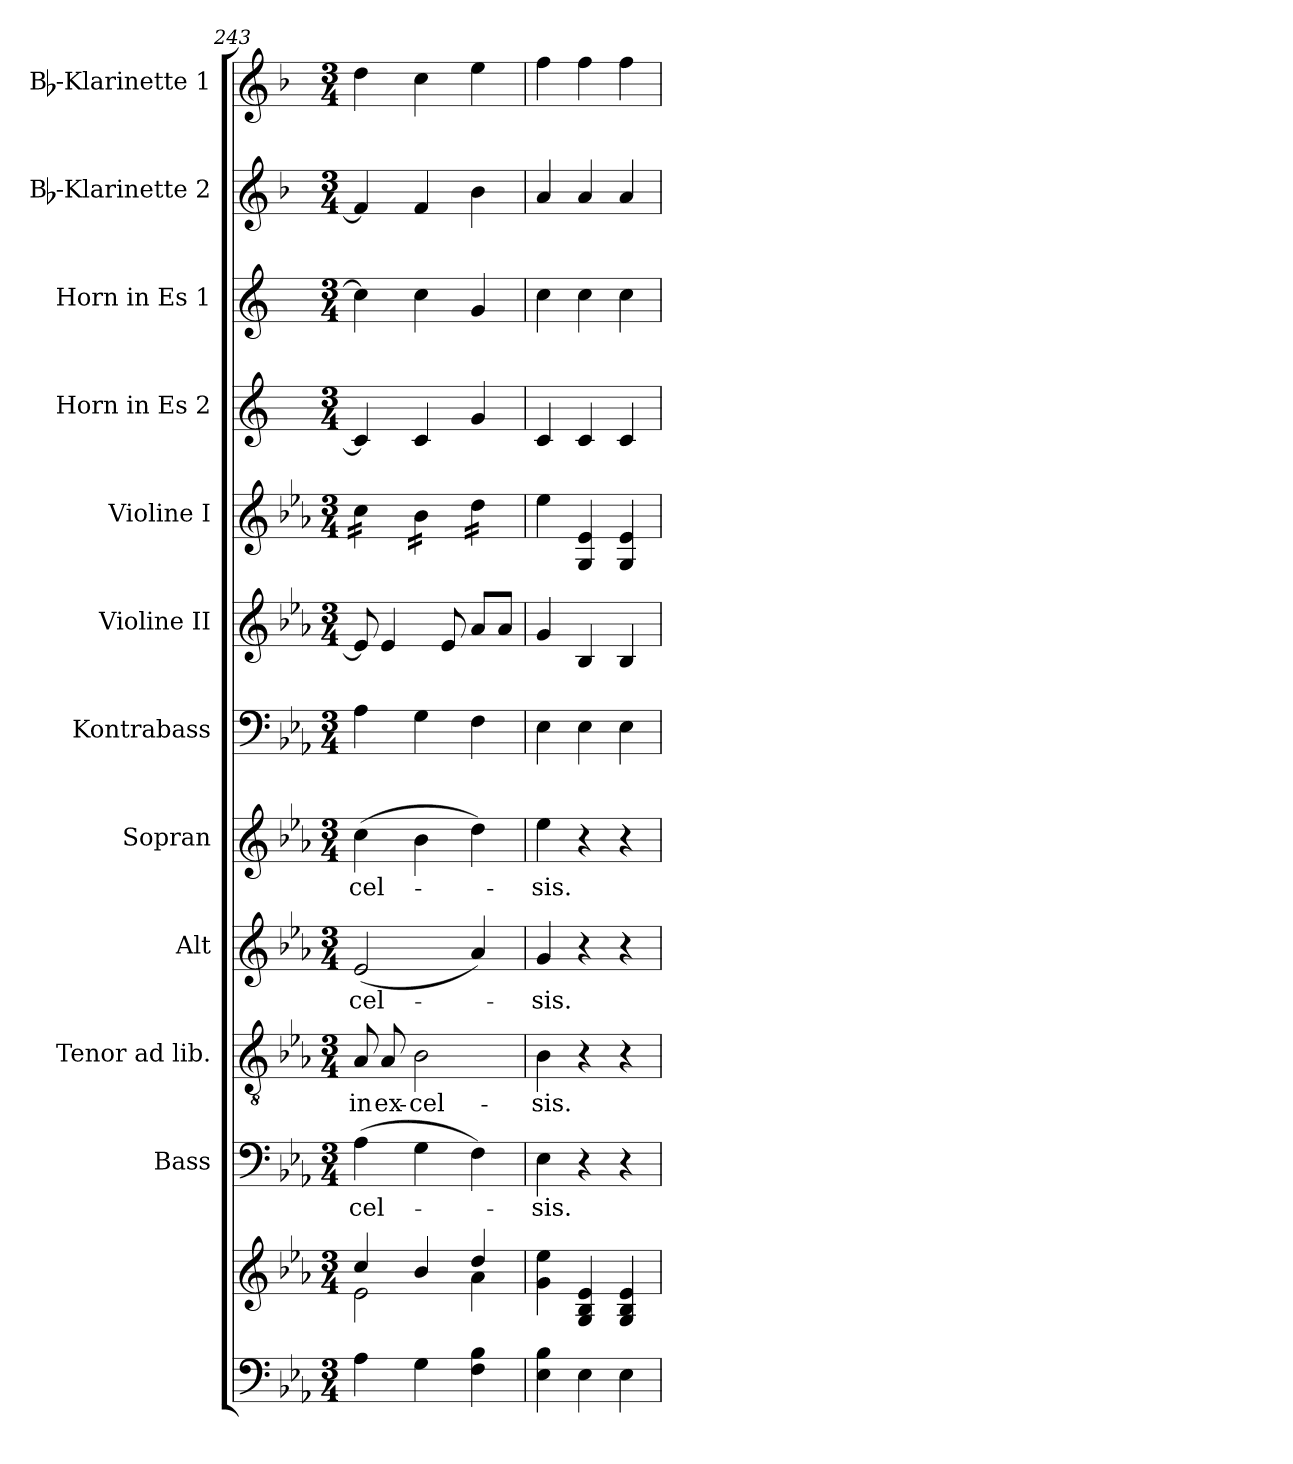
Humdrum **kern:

**kern	**kern	**kern	**text	**kern	**text	**kern	**text	**kern	**text	**kern	**kern	**kern	**kern	**kern	**kern	**kern
*part12	*part12	*part11	*part11	*part10	*part10	*part9	*part9	*part8	*part8	*part7	*part6	*part5	*part4	*part3	*part2	*part1
*staff13	*staff12	*staff11	*staff11	*staff10	*staff10	*staff9	*staff9	*staff8	*staff8	*staff7	*staff6	*staff5	*staff4	*staff3	*staff2	*staff1
*	*	*I"Bass	*	*I"Tenor ad lib.	*	*I"Alt	*	*I"Sopran	*	*I"Kontrabass	*I"Violine II	*I"Violine I	*I"Horn in Es 2	*I"Horn in Es 1	*I"Bb-Klarinette 2	*I"Bb-Klarinette 1
*	*	*I'B.	*	*I'T.	*	*I'A.	*	*I'S.	*	*I'Kb.	*I'Vl. II	*I'Vl. I	*	*	*I'Bb Kl. 2	*I'Bb Kl. 1
*clefF4	*clefG2	*clefF4	*	*clefGv2	*	*clefG2	*	*clefG2	*	*clefF4	*clefG2	*clefG2	*clefG2	*clefG2	*clefG2	*clefG2
*	*	*	*	*	*	*	*	*	*	*ITrd7c12	*	*	*ITrd5c9	*ITrd5c9	*ITrd1c2	*ITrd1c2
*k[b-e-a-]	*k[b-e-a-]	*k[b-e-a-]	*	*k[b-e-a-]	*	*k[b-e-a-]	*	*k[b-e-a-]	*	*k[b-e-a-]	*k[b-e-a-]	*k[b-e-a-]	*k[b-e-a-]	*k[b-e-a-]	*k[b-e-a-]	*k[b-e-a-]
*E-:	*E-:	*E-:	*	*E-:	*	*E-:	*	*E-:	*	*E-:	*E-:	*E-:	*E-:	*E-:	*E-:	*E-:
*M3/4	*M3/4	*M3/4	*	*M3/4	*	*M3/4	*	*M3/4	*	*M3/4	*M3/4	*M3/4	*M3/4	*M3/4	*M3/4	*M3/4
=243	=243	=243	=243	=243	=243	=243	=243	=243	=243	=243	=243	=243	=243	=243	=243	=243
*	*^	*	*	*	*	*	*	*	*	*	*	*	*	*	*	*
!	!	!	!	!LO:LY:b	!	!LO:LY:b	!	!LO:LY:b	!	!LO:LY:b	!	!	!	!	!	!	!
*	*	*	*	*	*	*	*	*	*	*	*	*	*tremolo	*	*	*	*
4A-\	4cc/	2e-\	(>4A-\	-cel-	8A-/	in	(<2e-/	-cel-	(>4cc\	-cel-	4AA-\	8e-/]	16cc\LL	4E-/]	4e-\]	4e-/]	4cc\
.	.	.	.	.	.	.	.	.	.	.	.	.	16cc\	.	.	.	.
!	!	!	!	!	!	!LO:LY:b	!	!	!	!	!	!	!	!	!	!	!
.	.	.	.	.	8A-/	ex-	.	.	.	.	.	4e-/	16cc\	.	.	.	.
.	.	.	.	.	.	.	.	.	.	.	.	.	16cc\JJ	.	.	.	.
!	!	!	!	!	!	!LO:LY:b	!	!	!	!	!	!	!	!	!	!	!
4G\	4b-/	.	4G\	.	2B-\	-cel-	.	.	4b-\	.	4GG\	.	16b-\LL	4E-/	4e-\	4e-/	4b-\
.	.	.	.	.	.	.	.	.	.	.	.	.	16b-\	.	.	.	.
.	.	.	.	.	.	.	.	.	.	.	.	8e-/	16b-\	.	.	.	.
.	.	.	.	.	.	.	.	.	.	.	.	.	16b-\JJ	.	.	.	.
4F\ 4B-\	4dd/	4a-\	4F\)	.	.	.	4a-/)	.	4dd\)	.	4FF\	8a-/L	16dd\LL	4B-/	4B-/	4a-\	4dd\
.	.	.	.	.	.	.	.	.	.	.	.	.	16dd\	.	.	.	.
.	.	.	.	.	.	.	.	.	.	.	.	8a-/J	16dd\	.	.	.	.
.	.	.	.	.	.	.	.	.	.	.	.	.	16dd\JJ	.	.	.	.
*	*	*	*	*	*	*	*	*	*	*	*	*	*Xtremolo	*	*	*	*
*	*v	*v	*	*	*	*	*	*	*	*	*	*	*	*	*	*	*
=244	=244	=244	=244	=244	=244	=244	=244	=244	=244	=244	=244	=244	=244	=244	=244	=244
!	!	!	!LO:LY:b	!	!LO:LY:b	!	!LO:LY:b	!	!LO:LY:b	!	!	!	!	!	!	!
4E-\ 4B-\	4g\ 4ee-\	4E-\	-sis.	4B-\	-sis.	4g/	-sis.	4ee-\	-sis.	4EE-\	4g/	4ee-\	4E-/	4e-\	4g/	4ee-\
4E-\	4G/ 4B-/ 4e-/	4r	.	4r	.	4r	.	4r	.	4EE-\	4B-/	4G/ 4e-/	4E-/	4e-\	4g/	4ee-\
4E-\	4G/ 4B-/ 4e-/	4r	.	4r	.	4r	.	4r	.	4EE-\	4B-/	4G/ 4e-/	4E-/	4e-\	4g/	4ee-\
=	=	=	=	=	=	=	=	=	=	=	=	=	=	=	=	=
*-	*-	*-	*-	*-	*-	*-	*-	*-	*-	*-	*-	*-	*-	*-	*-	*-
